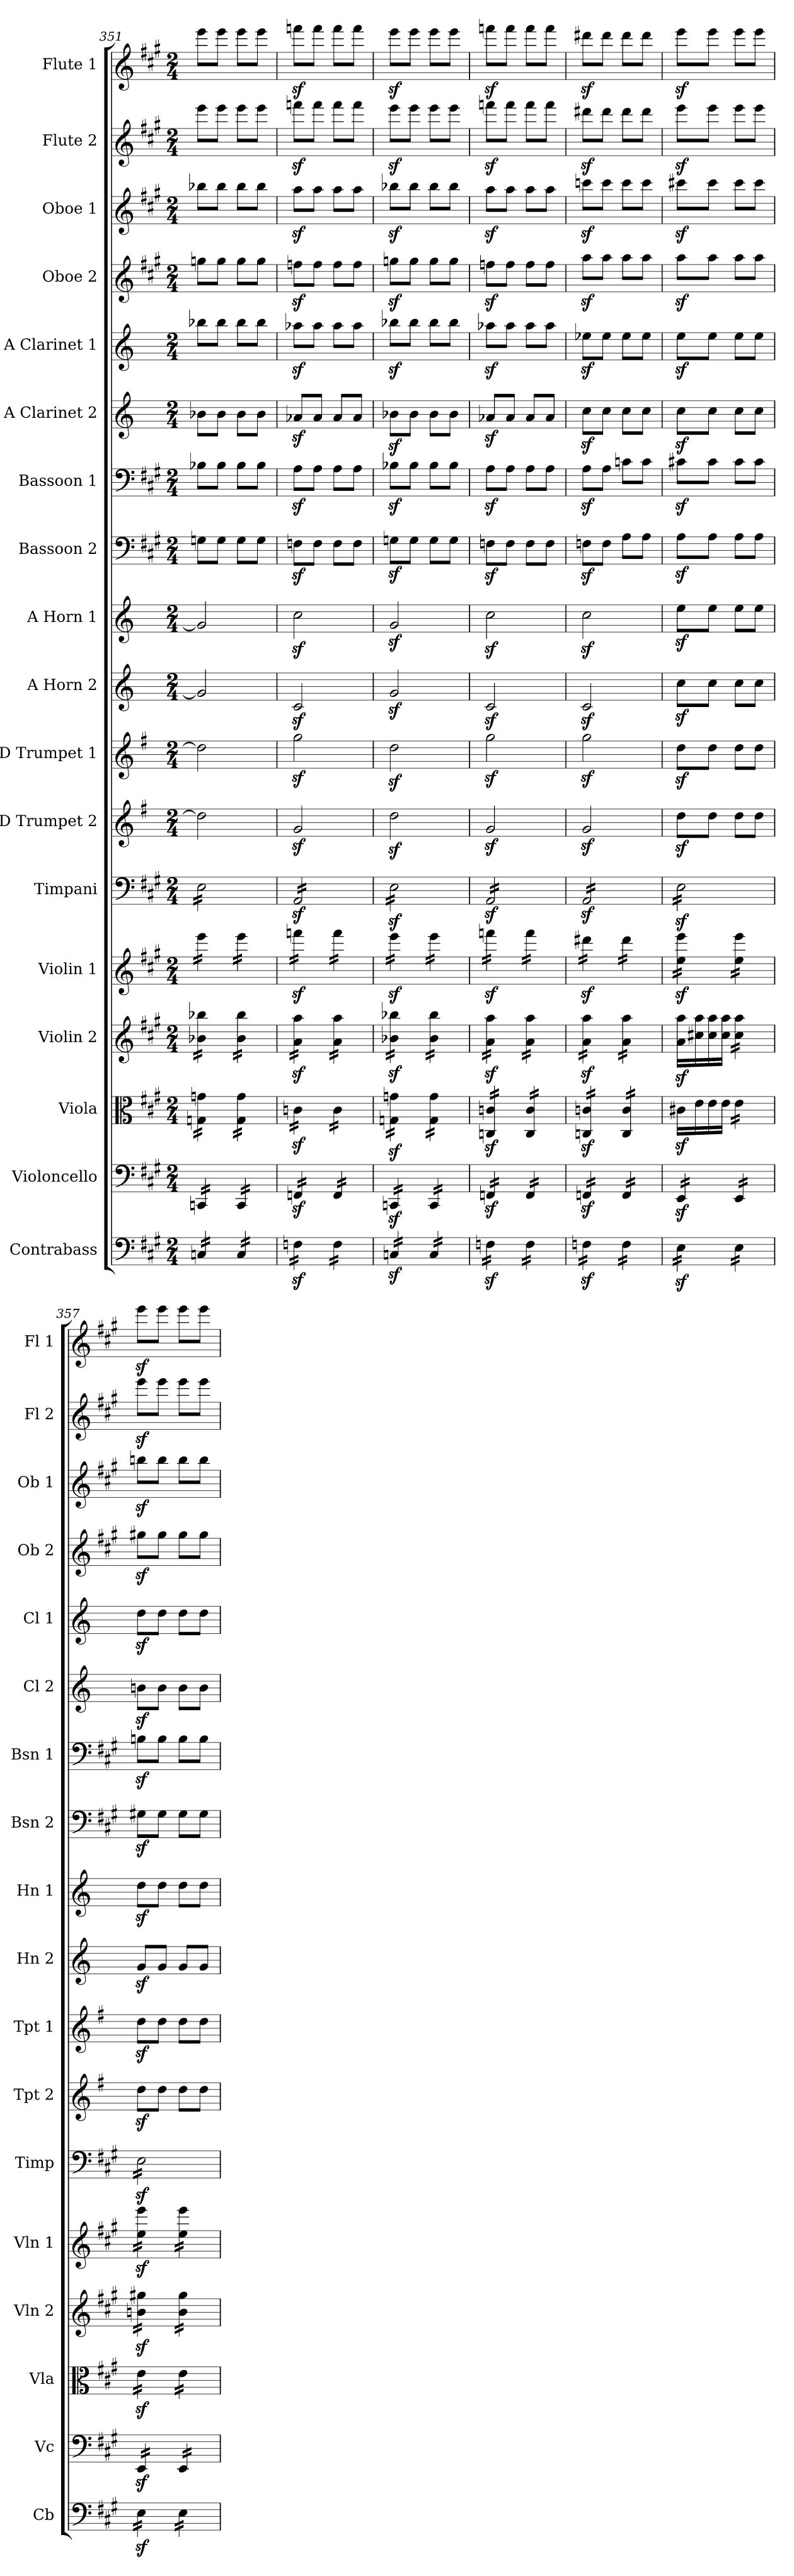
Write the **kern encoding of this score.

**kern	**kern	**kern	**kern	**kern	**kern	**kern	**kern	**kern	**kern	**kern	**kern	**kern	**kern	**kern	**kern	**kern	**kern
*part18	*part17	*part16	*part15	*part14	*part13	*part12	*part11	*part10	*part9	*part8	*part7	*part6	*part5	*part4	*part3	*part2	*part1
*staff18	*staff17	*staff16	*staff15	*staff14	*staff13	*staff12	*staff11	*staff10	*staff9	*staff8	*staff7	*staff6	*staff5	*staff4	*staff3	*staff2	*staff1
*I"Contrabass	*I"Violoncello	*I"Viola	*I"Violin 2	*I"Violin 1	*I"Timpani	*I"D Trumpet 2	*I"D Trumpet 1	*I"A Horn 2	*I"A Horn 1	*I"Bassoon 2	*I"Bassoon 1	*I"A Clarinet 2	*I"A Clarinet 1	*I"Oboe 2	*I"Oboe 1	*I"Flute 2	*I"Flute 1
*I'Cb	*I'Vc	*I'Vla	*I'Vln 2	*I'Vln 1	*I'Timp	*I'Tpt 2	*I'Tpt 1	*I'Hn 2	*I'Hn 1	*I'Bsn 2	*I'Bsn 1	*I'Cl 2	*I'Cl 1	*I'Ob 2	*I'Ob 1	*I'Fl 2	*I'Fl 1
*clefF4	*clefF4	*clefC3	*clefG2	*clefG2	*clefF4	*clefG2	*clefG2	*clefG2	*clefG2	*clefF4	*clefF4	*clefG2	*clefG2	*clefG2	*clefG2	*clefG2	*clefG2
*ITrd7c12	*	*	*	*	*	*ITrd-1c-2	*ITrd-1c-2	*ITrd2c3	*ITrd2c3	*	*	*ITrd2c3	*ITrd2c3	*	*	*	*
*k[f#c#g#]	*k[f#c#g#]	*k[f#c#g#]	*k[f#c#g#]	*k[f#c#g#]	*k[f#c#g#]	*k[f#c#g#]	*k[f#c#g#]	*k[f#c#g#]	*k[f#c#g#]	*k[f#c#g#]	*k[f#c#g#]	*k[f#c#g#]	*k[f#c#g#]	*k[f#c#g#]	*k[f#c#g#]	*k[f#c#g#]	*k[f#c#g#]
*M2/4	*M2/4	*M2/4	*M2/4	*M2/4	*M2/4	*M2/4	*M2/4	*M2/4	*M2/4	*M2/4	*M2/4	*M2/4	*M2/4	*M2/4	*M2/4	*M2/4	*M2/4
=351	=351	=351	=351	=351	=351	=351	=351	=351	=351	=351	=351	=351	=351	=351	=351	=351	=351
*tremolo	*	*	*	*	*	*	*	*	*	*	*	*	*	*	*	*	*
*	*tremolo	*	*	*	*	*	*	*	*	*	*	*	*	*	*	*	*
*	*	*tremolo	*	*	*	*	*	*	*	*	*	*	*	*	*	*	*
*	*	*	*tremolo	*	*	*	*	*	*	*	*	*	*	*	*	*	*
*	*	*	*	*tremolo	*	*	*	*	*	*	*	*	*	*	*	*	*
*	*	*	*	*	*tremolo	*	*	*	*	*	*	*	*	*	*	*	*
16CCn/LL	16CCn/LL	16Gn\ 16gn\LL	16b-X\ 16bb-X\LL	16eee\LL	16E\LL	2ee\]	2ee\]	2e/]	2e/]	8Gn\L	8B-X\L	8gn\L	8ggn\L	8ggn\L	8bb-X\L	8eee\L	8eee\L
16CCn/	16CCn/	16Gn\ 16gn\	16b-X\ 16bb-X\	16eee\	16E\	.	.	.	.	.	.	.	.	.	.	.	.
16CCn/	16CCn/	16Gn\ 16gn\	16b-X\ 16bb-X\	16eee\	16E\	.	.	.	.	8G\J	8B-\J	8g\J	8gg\J	8gg\J	8bb-\J	8eee\J	8eee\J
16CCn/JJ	16CCn/JJ	16Gn\ 16gn\JJ	16b-X\ 16bb-X\JJ	16eee\JJ	16E\	.	.	.	.	.	.	.	.	.	.	.	.
16CC/LL	16CC/LL	16G\ 16g\LL	16b-\ 16bb-\LL	16eee\LL	16E\	.	.	.	.	8G\L	8B-\L	8g\L	8gg\L	8gg\L	8bb-\L	8eee\L	8eee\L
16CC/	16CC/	16G\ 16g\	16b-\ 16bb-\	16eee\	16E\	.	.	.	.	.	.	.	.	.	.	.	.
16CC/	16CC/	16G\ 16g\	16b-\ 16bb-\	16eee\	16E\	.	.	.	.	8G\J	8B-\J	8g\J	8gg\J	8gg\J	8bb-\J	8eee\J	8eee\J
16CC/JJ	16CC/JJ	16G\ 16g\JJ	16b-\ 16bb-\JJ	16eee\JJ	16E\JJ	.	.	.	.	.	.	.	.	.	.	.	.
=352	=352	=352	=352	=352	=352	=352	=352	=352	=352	=352	=352	=352	=352	=352	=352	=352	=352
16FFnz<\LL	16FFnz</LL	16cnz<\LL	16a\z< 16aa\z<LL	16fffnz<\LL	16AAz</LL	2az</	2aaz<\	2Az</	2az<\	8Fnz<\L	8Az<\L	8fnz</L	8ffnz<\L	8ffnz<\L	8aaz<\L	8fffnz<\L	8fffnz<\L
16FFnz<\	16FFnz</	16cnz<\	16a\z< 16aa\z<	16fffnz<\	16AAz</	.	.	.	.	.	.	.	.	.	.	.	.
16FFnz<\	16FFnz</	16cnz<\	16a\z< 16aa\z<	16fffnz<\	16AAz</	.	.	.	.	8F\J	8A\J	8f/J	8ff\J	8ff\J	8aa\J	8fff\J	8fff\J
16FFnz<\JJ	16FFnz</JJ	16cnz<\JJ	16a\z< 16aa\z<JJ	16fffnz<\JJ	16AAz</	.	.	.	.	.	.	.	.	.	.	.	.
16FF\LL	16FF/LL	16c\LL	16a\ 16aa\LL	16fff\LL	16AAz</	.	.	.	.	8F\L	8A\L	8f/L	8ff\L	8ff\L	8aa\L	8fff\L	8fff\L
16FF\	16FF/	16c\	16a\ 16aa\	16fff\	16AAz</	.	.	.	.	.	.	.	.	.	.	.	.
16FF\	16FF/	16c\	16a\ 16aa\	16fff\	16AAz</	.	.	.	.	8F\J	8A\J	8f/J	8ff\J	8ff\J	8aa\J	8fff\J	8fff\J
16FF\JJ	16FF/JJ	16c\JJ	16a\ 16aa\JJ	16fff\JJ	16AAz</JJ	.	.	.	.	.	.	.	.	.	.	.	.
=353	=353	=353	=353	=353	=353	=353	=353	=353	=353	=353	=353	=353	=353	=353	=353	=353	=353
16CCnz</LL	16CCnz</LL	16Gn\z< 16gn\z<LL	16b-X\z< 16bb-X\z<LL	16eeez<\LL	16Ez<\LL	2eez<\	2eez<\	2ez</	2ez</	8Gnz<\L	8B-Xz<\L	8gnz<\L	8ggnz<\L	8ggnz<\L	8bb-Xz<\L	8eeez<\L	8eeez<\L
16CCnz</	16CCnz</	16Gn\z< 16gn\z<	16b-X\z< 16bb-X\z<	16eeez<\	16Ez<\	.	.	.	.	.	.	.	.	.	.	.	.
16CCnz</	16CCnz</	16Gn\z< 16gn\z<	16b-X\z< 16bb-X\z<	16eeez<\	16Ez<\	.	.	.	.	8G\J	8B-\J	8g\J	8gg\J	8gg\J	8bb-\J	8eee\J	8eee\J
16CCnz</JJ	16CCnz</JJ	16Gn\z< 16gn\z<JJ	16b-X\z< 16bb-X\z<JJ	16eeez<\JJ	16Ez<\	.	.	.	.	.	.	.	.	.	.	.	.
16CC/LL	16CC/LL	16G\ 16g\LL	16b-\ 16bb-\LL	16eee\LL	16Ez<\	.	.	.	.	8G\L	8B-\L	8g\L	8gg\L	8gg\L	8bb-\L	8eee\L	8eee\L
16CC/	16CC/	16G\ 16g\	16b-\ 16bb-\	16eee\	16Ez<\	.	.	.	.	.	.	.	.	.	.	.	.
16CC/	16CC/	16G\ 16g\	16b-\ 16bb-\	16eee\	16Ez<\	.	.	.	.	8G\J	8B-\J	8g\J	8gg\J	8gg\J	8bb-\J	8eee\J	8eee\J
16CC/JJ	16CC/JJ	16G\ 16g\JJ	16b-\ 16bb-\JJ	16eee\JJ	16Ez<\JJ	.	.	.	.	.	.	.	.	.	.	.	.
!!LO:PB:g=z
=354	=354	=354	=354	=354	=354	=354	=354	=354	=354	=354	=354	=354	=354	=354	=354	=354	=354
16FFnz<\LL	16FFnz</LL	16Cn/z< 16cn/z<LL	16a\z< 16aa\z<LL	16fffnz<\LL	16AAz</LL	2az</	2aaz<\	2Az</	2az<\	8Fnz<\L	8Az<\L	8fnz</L	8ffnz<\L	8ffnz<\L	8aaz<\L	8fffnz<\L	8fffnz<\L
16FFnz<\	16FFnz</	16Cn/z< 16cn/z<	16a\z< 16aa\z<	16fffnz<\	16AAz</	.	.	.	.	.	.	.	.	.	.	.	.
16FFnz<\	16FFnz</	16Cn/z< 16cn/z<	16a\z< 16aa\z<	16fffnz<\	16AAz</	.	.	.	.	8F\J	8A\J	8f/J	8ff\J	8ff\J	8aa\J	8fff\J	8fff\J
16FFnz<\JJ	16FFnz</JJ	16Cn/z< 16cn/z<JJ	16a\z< 16aa\z<JJ	16fffnz<\JJ	16AAz</	.	.	.	.	.	.	.	.	.	.	.	.
16FF\LL	16FF/LL	16C/ 16c/LL	16a\ 16aa\LL	16fff\LL	16AAz</	.	.	.	.	8F\L	8A\L	8f/L	8ff\L	8ff\L	8aa\L	8fff\L	8fff\L
16FF\	16FF/	16C/ 16c/	16a\ 16aa\	16fff\	16AAz</	.	.	.	.	.	.	.	.	.	.	.	.
16FF\	16FF/	16C/ 16c/	16a\ 16aa\	16fff\	16AAz</	.	.	.	.	8F\J	8A\J	8f/J	8ff\J	8ff\J	8aa\J	8fff\J	8fff\J
16FF\JJ	16FF/JJ	16C/ 16c/JJ	16a\ 16aa\JJ	16fff\JJ	16AAz</JJ	.	.	.	.	.	.	.	.	.	.	.	.
=355	=355	=355	=355	=355	=355	=355	=355	=355	=355	=355	=355	=355	=355	=355	=355	=355	=355
16FFnz<\LL	16FFnz</LL	16Cn/z< 16cn/z<LL	16a\z< 16aa\z<LL	16ddd#Xz<\LL	16AAz</LL	2az</	2aaz<\	2Az</	2az<\	8Fnz<\L	8Az<\L	8az<\L	8ccnz<\L	8aaz<\L	8cccnz<\L	8ddd#Xz<\L	8ddd#Xz<\L
16FFnz<\	16FFnz</	16Cn/z< 16cn/z<	16a\z< 16aa\z<	16ddd#Xz<\	16AAz</	.	.	.	.	.	.	.	.	.	.	.	.
16FFnz<\	16FFnz</	16Cn/z< 16cn/z<	16a\z< 16aa\z<	16ddd#Xz<\	16AAz</	.	.	.	.	8F\J	8A\J	8a\J	8cc\J	8aa\J	8ccc\J	8ddd#\J	8ddd#\J
16FFnz<\JJ	16FFnz</JJ	16Cn/z< 16cn/z<JJ	16a\z< 16aa\z<JJ	16ddd#Xz<\JJ	16AAz</	.	.	.	.	.	.	.	.	.	.	.	.
16FF\LL	16FF/LL	16C/ 16c/LL	16a\ 16aa\LL	16ddd#\LL	16AAz</	.	.	.	.	8A\L	8cn\L	8a\L	8cc\L	8aa\L	8ccc\L	8ddd#\L	8ddd#\L
16FF\	16FF/	16C/ 16c/	16a\ 16aa\	16ddd#\	16AAz</	.	.	.	.	.	.	.	.	.	.	.	.
16FF\	16FF/	16C/ 16c/	16a\ 16aa\	16ddd#\	16AAz</	.	.	.	.	8A\J	8c\J	8a\J	8cc\J	8aa\J	8ccc\J	8ddd#\J	8ddd#\J
16FF\JJ	16FF/JJ	16C/ 16c/JJ	16a\ 16aa\JJ	16ddd#\JJ	16AAz</JJ	.	.	.	.	.	.	.	.	.	.	.	.
*	*	*	*Xtremolo	*	*	*	*	*	*	*	*	*	*	*	*	*	*
*	*	*Xtremolo	*	*	*	*	*	*	*	*	*	*	*	*	*	*	*
=356	=356	=356	=356	=356	=356	=356	=356	=356	=356	=356	=356	=356	=356	=356	=356	=356	=356
16EEz<\LL	16EEz</LL	16c#Xz<\LL	16a\z< 16aa\z<LL	16ee\z< 16eee\z<LL	16Ez<\LL	8eez<\L	8eez<\L	8az<\L	8cc#z<\L	8Az<\L	8c#Xz<\L	8az<\L	8cc#z<\L	8aaz<\L	8ccc#Xz<\L	8eeez<\L	8eeez<\L
16EEz<\	16EEz</	16e\	16cc#X\ 16aa\	16ee\z< 16eee\z<	16Ez<\	.	.	.	.	.	.	.	.	.	.	.	.
16EEz<\	16EEz</	16e\	16cc#\ 16aa\	16ee\z< 16eee\z<	16Ez<\	8ee\J	8ee\J	8a\J	8cc#\J	8A\J	8c#\J	8a\J	8cc#\J	8aa\J	8ccc#\J	8eee\J	8eee\J
16EEz<\JJ	16EEz</JJ	16e\JJ	16cc#\ 16aa\JJ	16ee\z< 16eee\z<JJ	16Ez<\	.	.	.	.	.	.	.	.	.	.	.	.
*	*	*tremolo	*	*	*	*	*	*	*	*	*	*	*	*	*	*	*
*	*	*	*tremolo	*	*	*	*	*	*	*	*	*	*	*	*	*	*
16EE\LL	16EE/LL	16e\LL	16cc#\ 16aa\LL	16ee\ 16eee\LL	16Ez<\	8ee\L	8ee\L	8a\L	8cc#\L	8A\L	8c#\L	8a\L	8cc#\L	8aa\L	8ccc#\L	8eee\L	8eee\L
16EE\	16EE/	16e\	16cc#\ 16aa\	16ee\ 16eee\	16Ez<\	.	.	.	.	.	.	.	.	.	.	.	.
16EE\	16EE/	16e\	16cc#\ 16aa\	16ee\ 16eee\	16Ez<\	8ee\J	8ee\J	8a\J	8cc#\J	8A\J	8c#\J	8a\J	8cc#\J	8aa\J	8ccc#\J	8eee\J	8eee\J
16EE\JJ	16EE/JJ	16e\JJ	16cc#\ 16aa\JJ	16ee\ 16eee\JJ	16Ez<\JJ	.	.	.	.	.	.	.	.	.	.	.	.
=357	=357	=357	=357	=357	=357	=357	=357	=357	=357	=357	=357	=357	=357	=357	=357	=357	=357
16EEz<\LL	16EEz</LL	16ez<\LL	16bn\z< 16gg#X\z<LL	16ee\z< 16eee\z<LL	16Ez<\LL	8eez<\L	8eez<\L	8ez</L	8bz<\L	8G#Xz<\L	8Bnz<\L	8g#Xz<\L	8bz<\L	8gg#Xz<\L	8bbnz<\L	8eeez<\L	8eeez<\L
16EEz<\	16EEz</	16ez<\	16bn\z< 16gg#X\z<	16ee\z< 16eee\z<	16Ez<\	.	.	.	.	.	.	.	.	.	.	.	.
16EEz<\	16EEz</	16ez<\	16bn\z< 16gg#X\z<	16ee\z< 16eee\z<	16Ez<\	8ee\J	8ee\J	8e/J	8b\J	8G#\J	8B\J	8g#\J	8b\J	8gg#\J	8bb\J	8eee\J	8eee\J
16EEz<\JJ	16EEz</JJ	16ez<\JJ	16bn\z< 16gg#X\z<JJ	16ee\z< 16eee\z<JJ	16Ez<\	.	.	.	.	.	.	.	.	.	.	.	.
16EE\LL	16EE/LL	16e\LL	16b\ 16gg#\LL	16ee\ 16eee\LL	16Ez<\	8ee\L	8ee\L	8e/L	8b\L	8G#\L	8B\L	8g#\L	8b\L	8gg#\L	8bb\L	8eee\L	8eee\L
16EE\	16EE/	16e\	16b\ 16gg#\	16ee\ 16eee\	16Ez<\	.	.	.	.	.	.	.	.	.	.	.	.
16EE\	16EE/	16e\	16b\ 16gg#\	16ee\ 16eee\	16Ez<\	8ee\J	8ee\J	8e/J	8b\J	8G#\J	8B\J	8g#\J	8b\J	8gg#\J	8bb\J	8eee\J	8eee\J
16EE\JJ	16EE/JJ	16e\JJ	16b\ 16gg#\JJ	16ee\ 16eee\JJ	16Ez<\JJ	.	.	.	.	.	.	.	.	.	.	.	.
*	*	*	*	*	*Xtremolo	*	*	*	*	*	*	*	*	*	*	*	*
*	*	*	*	*Xtremolo	*	*	*	*	*	*	*	*	*	*	*	*	*
*	*	*	*Xtremolo	*	*	*	*	*	*	*	*	*	*	*	*	*	*
*	*	*Xtremolo	*	*	*	*	*	*	*	*	*	*	*	*	*	*	*
*	*Xtremolo	*	*	*	*	*	*	*	*	*	*	*	*	*	*	*	*
*Xtremolo	*	*	*	*	*	*	*	*	*	*	*	*	*	*	*	*	*
=	=	=	=	=	=	=	=	=	=	=	=	=	=	=	=	=	=
*-	*-	*-	*-	*-	*-	*-	*-	*-	*-	*-	*-	*-	*-	*-	*-	*-	*-
